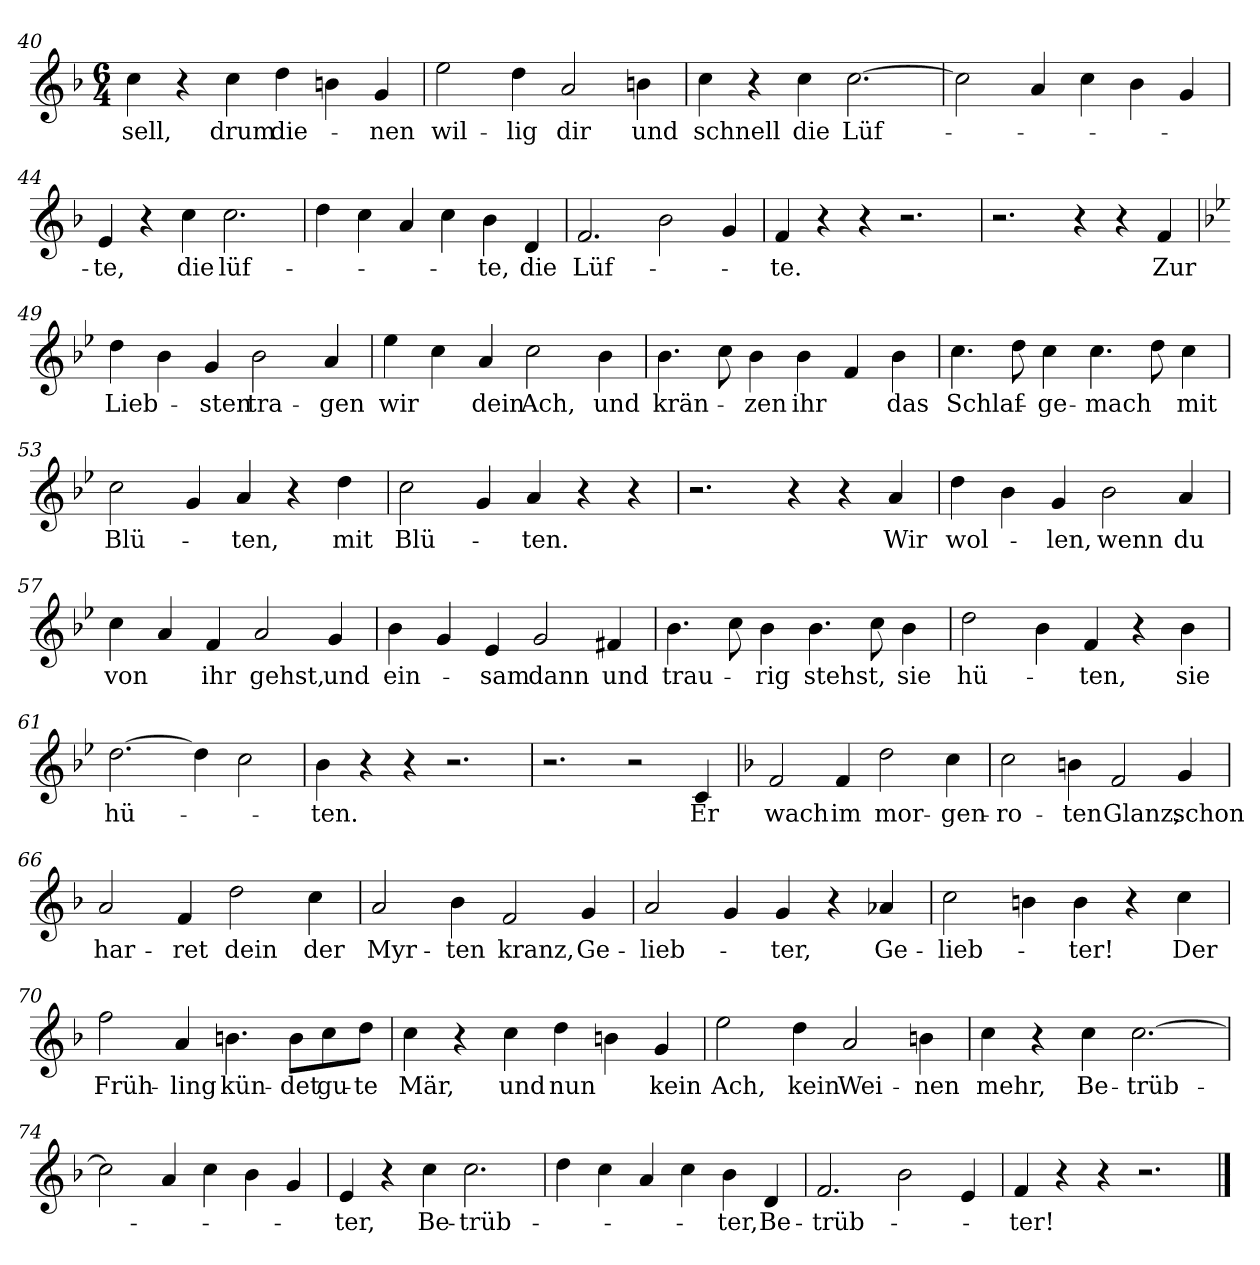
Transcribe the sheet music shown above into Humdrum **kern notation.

**kern	**text
*part1	*part1
*staff1	*staff1
!!LO:LB:g=z
*clefG2	*
*k[b-]	*
*M6/4	*
=40	=40
!	!LO:LY:b
4cc\	-sell,
4r	.
!	!LO:LY:b
4cc\	drum
!	!LO:LY:b
4dd\	die-
4bn\	.
!	!LO:LY:b
4g/	-nen
=41	=41
!	!LO:LY:b
2ee\	wil-
!	!LO:LY:b
4dd\	-lig
!	!LO:LY:b
2a/	dir
!	!LO:LY:b
4bn\	und
=42	=42
!	!LO:LY:b
4cc\	schnell
4r	.
!	!LO:LY:b
4cc\	die
!	!LO:LY:b
[2.cc\	Lüf-
=43	=43
2cc\]	.
4a/	.
4cc\	.
4b-\	.
4g/	.
=44	=44
!	!LO:LY:b
4e/	-te,
4r	.
!	!LO:LY:b
4cc\	die
!	!LO:LY:b
2.cc\	lüf-
=45	=45
4dd\	.
4cc\	.
4a/	.
4cc\	.
!	!LO:LY:b
4b-\	-te,
!	!LO:LY:b
4d/	die
=46	=46
!	!LO:LY:b
2.f/	Lüf-
2b-\	.
4g/	.
=47	=47
!	!LO:LY:b
4f/	-te.
4r	.
4r	.
2.r	.
!!LO:LB:g=z
=48	=48
2.r	.
4r	.
4r	.
!	!LO:LY:b
4f/	Zur
=49	=49
*k[b-e-]	*
!	!LO:LY:b
4dd\	Lieb-
4b-\	.
!	!LO:LY:b
4g/	-sten
!	!LO:LY:b
2b-\	tra-
!	!LO:LY:b
4a/	-gen
=50	=50
!	!LO:LY:b
4ee-\	wir
4cc\	.
!	!LO:LY:b
4a/	dein
!	!LO:LY:b
2cc\	Ach,
!	!LO:LY:b
4b-\	und
=51	=51
!	!LO:LY:b
4.b-\	krän-
8cc\	.
!	!LO:LY:b
4b-\	-zen
!	!LO:LY:b
4b-\	ihr
4f/	.
!	!LO:LY:b
4b-\	das
=52	=52
!	!LO:LY:b
4.cc\	Schlaf-
8dd\	.
!	!LO:LY:b
4cc\	ge-
!	!LO:LY:b
4.cc\	-mach
8dd\	.
!	!LO:LY:b
4cc\	mit
=53	=53
!	!LO:LY:b
2cc\	Blü-
4g/	.
!	!LO:LY:b
4a/	-ten,
4r	.
!	!LO:LY:b
4dd\	mit
=54	=54
!	!LO:LY:b
2cc\	Blü-
4g/	.
!	!LO:LY:b
4a/	-ten.
4r	.
4r	.
!!LO:LB:g=z
=55	=55
2.r	.
4r	.
4r	.
!	!LO:LY:b
4a/	Wir
=56	=56
!	!LO:LY:b
4dd\	wol-
4b-\	.
!	!LO:LY:b
4g/	-len,
!	!LO:LY:b
2b-\	wenn
!	!LO:LY:b
4a/	du
=57	=57
!	!LO:LY:b
4cc\	von
4a/	.
!	!LO:LY:b
4f/	ihr
!	!LO:LY:b
2a/	gehst,
!	!LO:LY:b
4g/	und
=58	=58
!	!LO:LY:b
4b-\	ein-
4g/	.
!	!LO:LY:b
4e-/	-sam
!	!LO:LY:b
2g/	dann
!	!LO:LY:b
4f#X/	und
=59	=59
!	!LO:LY:b
4.b-\	trau-
8cc\	.
!	!LO:LY:b
4b-\	-rig
!	!LO:LY:b
4.b-\	stehst,
8cc\	.
!	!LO:LY:b
4b-\	sie
=60	=60
!	!LO:LY:b
2dd\	hü-
4b-\	.
!	!LO:LY:b
4f/	-ten,
4r	.
!	!LO:LY:b
4b-\	sie
=61	=61
!	!LO:LY:b
[2.dd\	hü-
4dd\]	.
2cc\	.
!!LO:LB:g=z
=62	=62
!	!LO:LY:b
4b-\	-ten.
4r	.
4r	.
2.r	.
=63	=63
2.r	.
2r	.
!	!LO:LY:b
4c/	Er
=64	=64
*k[b-]	*
!	!LO:LY:b
2f/	wach
!	!LO:LY:b
4f/	im
!	!LO:LY:b
2dd\	mor-
!	!LO:LY:b
4cc\	-gen-
=65	=65
!	!LO:LY:b
2cc\	-ro-
!	!LO:LY:b
4bn\	-ten
!	!LO:LY:b
2f/	Glanz,
!	!LO:LY:b
4g/	schon
=66	=66
!	!LO:LY:b
2a/	har-
!	!LO:LY:b
4f/	-ret
!	!LO:LY:b
2dd\	dein
!	!LO:LY:b
4cc\	der
=67	=67
!	!LO:LY:b
2a/	Myr-
!	!LO:LY:b
4b-\	-ten
!	!LO:LY:b
2f/	kranz,
!	!LO:LY:b
4g/	Ge-
=68	=68
!	!LO:LY:b
2a/	-lieb-
4g/	.
!	!LO:LY:b
4g/	-ter,
4r	.
!	!LO:LY:b
4a-X/	Ge-
!!LO:PB:g=z
=69	=69
!	!LO:LY:b
2cc\	-lieb-
4bn\	.
!	!LO:LY:b
4b\	-ter!
4r	.
!	!LO:LY:b
4cc\	Der
=70	=70
!	!LO:LY:b
2ff\	Früh-
!	!LO:LY:b
4a/	-ling
!	!LO:LY:b
4.bn\	kün-
!	!LO:LY:b
8b\L	-det
!	!LO:LY:b
8cc\	gu-
!	!LO:LY:b
8dd\J	-te
=71	=71
!	!LO:LY:b
4cc\	Mär,
4r	.
!	!LO:LY:b
4cc\	und
!	!LO:LY:b
4dd\	nun
4bn\	.
!	!LO:LY:b
4g/	kein
=72	=72
!	!LO:LY:b
2ee\	Ach,
!	!LO:LY:b
4dd\	kein
!	!LO:LY:b
2a/	Wei-
!	!LO:LY:b
4bn\	-nen
=73	=73
!	!LO:LY:b
4cc\	mehr,
4r	.
!	!LO:LY:b
4cc\	Be-
!	!LO:LY:b
[2.cc\	-trüb-
=74	=74
2cc\]	.
4a/	.
4cc\	.
4b-\	.
4g/	.
!!LO:LB:g=z
=75	=75
!	!LO:LY:b
4e/	ter,
4r	.
!	!LO:LY:b
4cc\	Be-
!	!LO:LY:b
2.cc\	-trüb-
=76	=76
4dd\	.
4cc\	.
4a/	.
4cc\	.
!	!LO:LY:b
4b-\	-ter,
!	!LO:LY:b
4d/	Be-
=77	=77
!	!LO:LY:b
2.f/	-trüb-
2b-\	.
4e/	.
=78	=78
!	!LO:LY:b
4f/	-ter!
4r	.
4r	.
2.r	.
==	==
*-	*-
